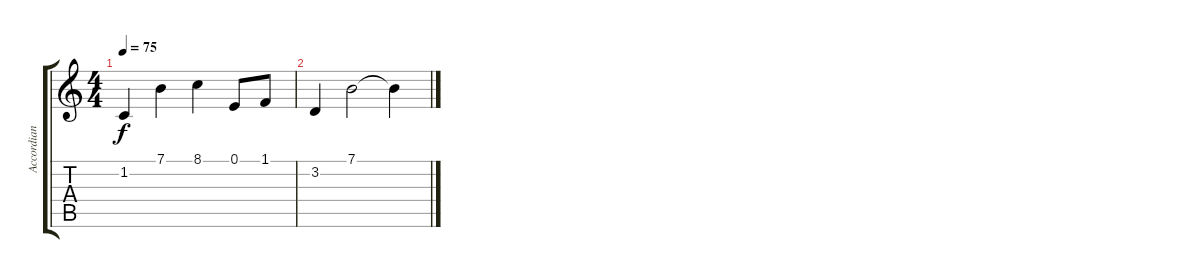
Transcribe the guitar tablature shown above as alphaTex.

\track ("Accordian" "Accordian") {instrument accordion}
\staff {score tabs}
\tuning (E4 B3 G3 D3 A2 E2) {hide}
\ts (4 4)
\tempo 75
\clef g2
\ks c
1.2.4{dy f} 7.1.4 8.1.4 0.1.8 1.1.8 |
3.2.4 7.1.2 7.1{t}.4
